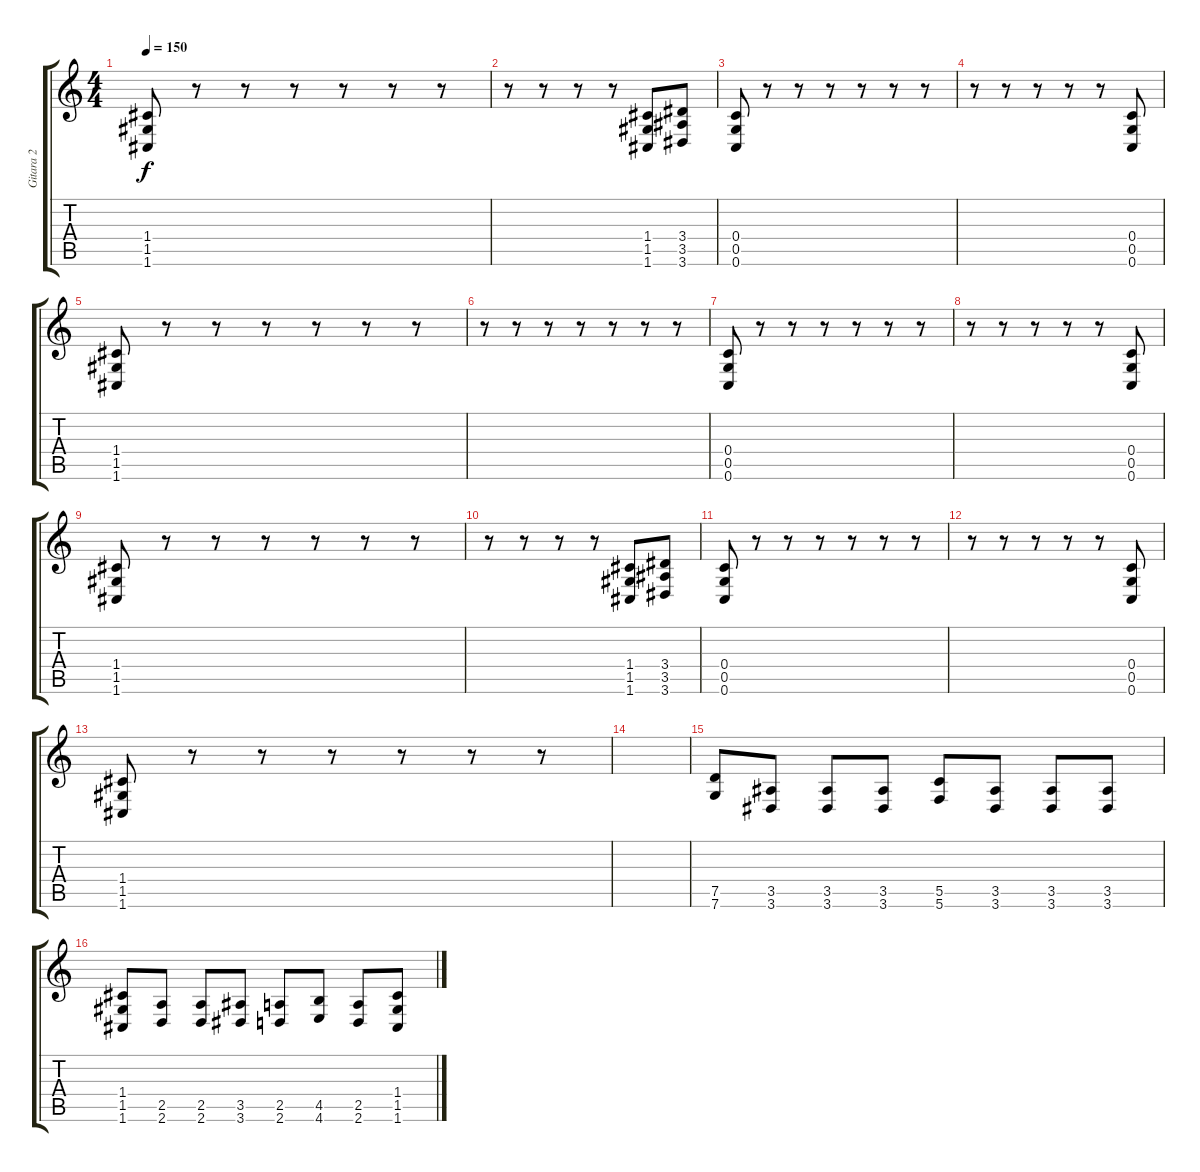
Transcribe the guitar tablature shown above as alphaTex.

\track ("Gitara 2 " "Gitara 2 ") {instrument overdrivenguitar}
\staff {score tabs}
\tuning (D4 A3 F3 C3 G2 C2) {hide}
\ts (4 4)
\tempo 150
\clef g2
\ks c
(1.4 1.5 1.6).8{dy f} r.8 r.8 r.8 r.8 r.8 r.8 |
r.8 r.8 r.8 r.8 (1.4 1.5 1.6).8 (3.4 3.5 3.6).8 |
(0.4 0.5 0.6).8 r.8 r.8 r.8 r.8 r.8 r.8 |
r.8 r.8 r.8 r.8 r.8 (0.4 0.5 0.6).8 |
(1.4 1.5 1.6).8 r.8 r.8 r.8 r.8 r.8 r.8 |
r.8 r.8 r.8 r.8 r.8 r.8 r.8 |
(0.4 0.5 0.6).8 r.8 r.8 r.8 r.8 r.8 r.8 |
r.8 r.8 r.8 r.8 r.8 (0.4 0.5 0.6).8 |
(1.4 1.5 1.6).8 r.8 r.8 r.8 r.8 r.8 r.8 |
r.8 r.8 r.8 r.8 (1.4 1.5 1.6).8 (3.4 3.5 3.6).8 |
(0.4 0.5 0.6).8 r.8 r.8 r.8 r.8 r.8 r.8 |
r.8 r.8 r.8 r.8 r.8 (0.4 0.5 0.6).8 |
(1.4 1.5 1.6).8 r.8 r.8 r.8 r.8 r.8 r.8 |
|
(7.5 7.6).8 (3.5 3.6).8 (3.5 3.6).8 (3.5 3.6).8 (5.5 5.6).8 (3.5 3.6).8 (3.5 3.6).8 (3.5 3.6).8 |
(1.4 1.5 1.6).8 (2.5 2.6).8 (2.5 2.6).8 (3.5 3.6).8 (2.5 2.6).8 (4.5 4.6).8 (2.5 2.6).8 (1.4 1.5 1.6).8
